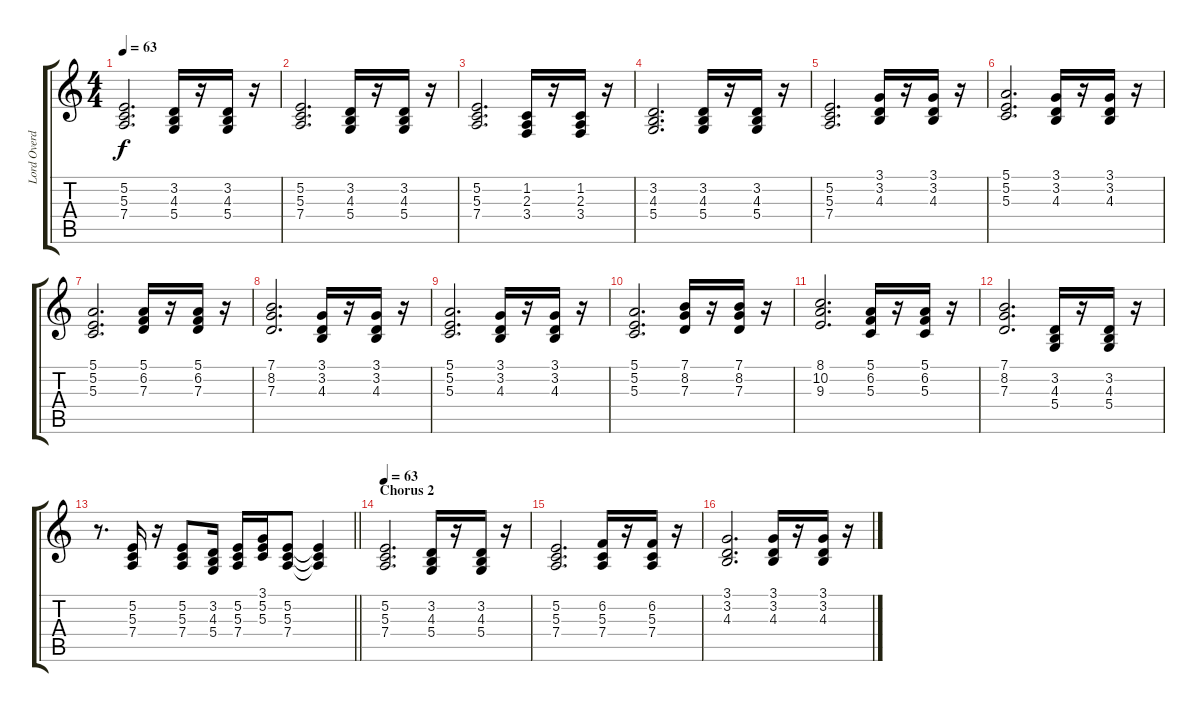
\track ("Lord Overdub" "Lord Overd") {instrument drawbarorgan}
\staff {score tabs}
\tuning (E4 B3 G3 D3 A2 E2) {hide}
\ts (4 4)
\tempo 63
\clef g2
\ks c
(5.2 5.3 7.4).2{d dy f} (3.2 4.3 5.4).16 r.16 (3.2 4.3 5.4).16 r.16 |
(5.2 5.3 7.4).2{d} (3.2 4.3 5.4).16 r.16 (3.2 4.3 5.4).16 r.16 |
(5.2 5.3 7.4).2{d} (1.2 2.3 3.4).16 r.16 (1.2 2.3 3.4).16 r.16 |
(3.2 4.3 5.4).2{d} (3.2 4.3 5.4).16 r.16 (3.2 4.3 5.4).16 r.16 |
(5.2 5.3 7.4).2{d} (3.1 3.2 4.3).16 r.16 (3.1 3.2 4.3).16 r.16 |
(5.1 5.2 5.3).2{d} (3.1 3.2 4.3).16 r.16 (3.1 3.2 4.3).16 r.16 |
(5.1 5.2 5.3).2{d} (5.1 6.2 7.3).16 r.16 (5.1 6.2 7.3).16 r.16 |
(7.1 8.2 7.3).2{d} (3.1 3.2 4.3).16 r.16 (3.1 3.2 4.3).16 r.16 |
(5.1 5.2 5.3).2{d} (3.1 3.2 4.3).16 r.16 (3.1 3.2 4.3).16 r.16 |
(5.1 5.2 5.3).2{d} (7.1 8.2 7.3).16 r.16 (7.1 8.2 7.3).16 r.16 |
(8.1 10.2 9.3).2{d} (5.1 6.2 5.3).16 r.16 (5.1 6.2 5.3).16 r.16 |
(7.1 8.2 7.3).2{d} (3.2 4.3 5.4).16 r.16 (3.2 4.3 5.4).16 r.16 |
\barLineRight lightlight
r.8{d} (5.2 5.3 7.4).16 r.16 (5.2 5.3 7.4).8 (3.2 4.3 5.4).16 (5.2 5.3 7.4).16 (3.1 5.2 5.3).16 (5.2 5.3 7.4).8 (5.2{t} 5.3{t} 7.4{t}).4 |
\section ("" "Chorus 2")
\tempo 63
(5.2 5.3 7.4).2{d} (3.2 4.3 5.4).16 r.16 (3.2 4.3 5.4).16 r.16 |
(5.2 5.3 7.4).2{d} (6.2 5.3 7.4).16 r.16 (6.2 5.3 7.4).16 r.16 |
(3.1 3.2 4.3).2{d} (3.1 3.2 4.3).16 r.16 (3.1 3.2 4.3).16 r.16
